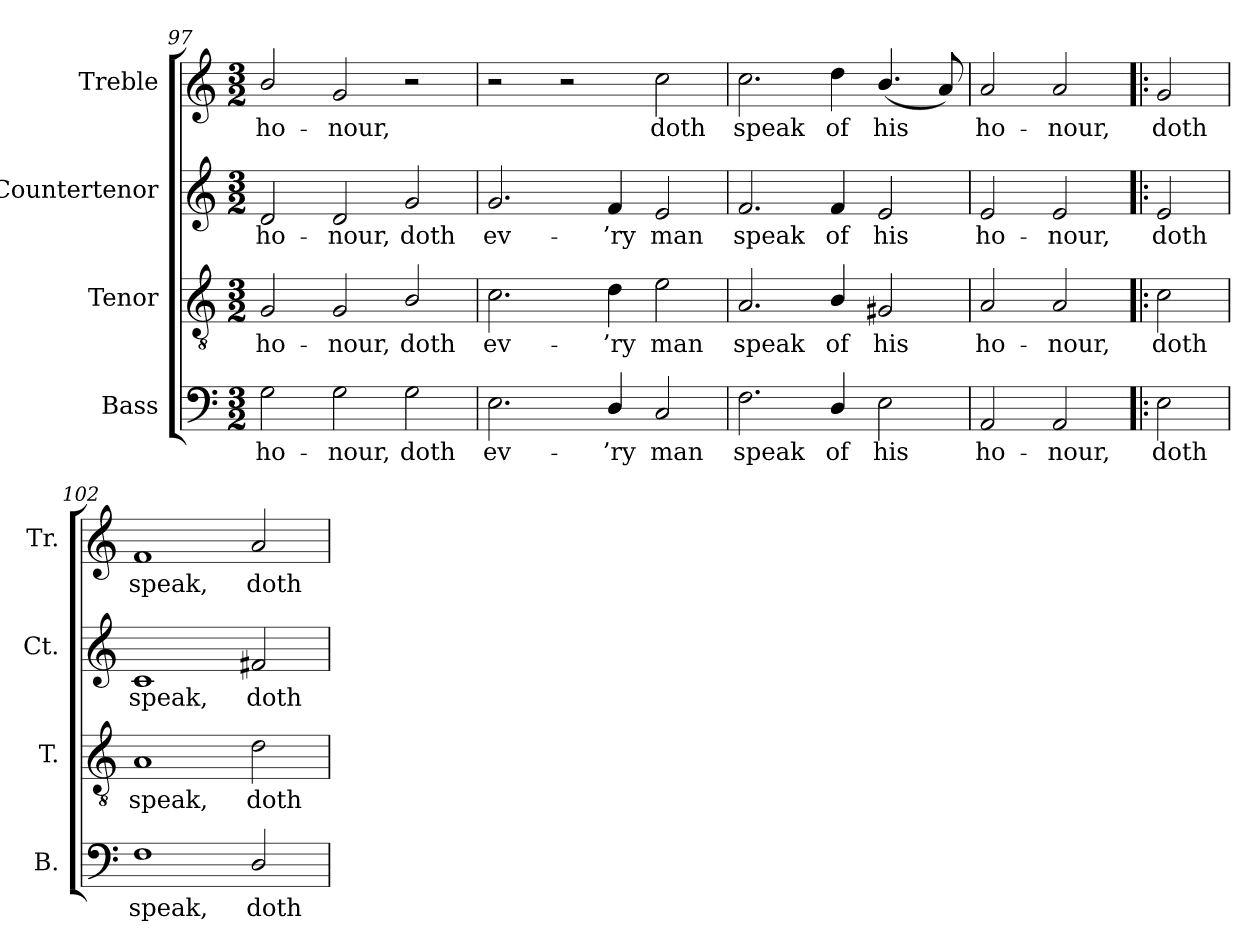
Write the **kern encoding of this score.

**kern	**text	**kern	**text	**kern	**text	**kern	**text
*part4	*part4	*part3	*part3	*part2	*part2	*part1	*part1
*staff4	*staff4	*staff3	*staff3	*staff2	*staff2	*staff1	*staff1
*I"Bass	*	*I"Tenor	*	*I"Countertenor	*	*I"Treble	*
*I'B.	*	*I'T.	*	*I'Ct.	*	*I'Tr.	*
*clefF4	*	*clefGv2	*	*clefG2	*	*clefG2	*
*	*	*ITrd7c12	*	*	*	*	*
*k[]	*	*k[]	*	*k[]	*	*k[]	*
*C:	*	*C:	*	*C:	*	*C:	*
*M3/2	*	*M3/2	*	*M3/2	*	*M3/2	*
=97	=97	=97	=97	=97	=97	=97	=97
!	!LO:LY:b:color=#000000	!	!	!	!	!	!
!	!	!	!LO:LY:b:color=#000000	!	!	!	!
!	!	!	!	!	!LO:LY:b:color=#000000	!	!
!	!	!	!	!	!	!	!LO:LY:b:color=#000000
2Gi\	ho-	2GGi/	ho-	2di/	ho-	2bi/	ho-
!	!LO:LY:b:color=#000000	!	!	!	!	!	!
!	!	!	!LO:LY:b:color=#000000	!	!	!	!
!	!	!	!	!	!LO:LY:b:color=#000000	!	!
!	!	!	!	!	!	!	!LO:LY:b:color=#000000
2Gi\	-nour,	2GGi/	-nour,	2di/	-nour,	2gi/	-nour,
!	!LO:LY:b:color=#000000	!	!	!	!	!	!
!	!	!	!LO:LY:b:color=#000000	!	!	!	!
!	!	!	!	!	!LO:LY:b:color=#000000	!	!
2Gi\	doth	2BBi/	doth	2gi/	doth	2r	.
=98	=98	=98	=98	=98	=98	=98	=98
!	!LO:LY:b:color=#000000	!	!	!	!	!	!
!	!	!	!LO:LY:b:color=#000000	!	!	!	!
!	!	!	!	!	!LO:LY:b:color=#000000	!	!
2.Ei\	ev-	2.Ci\	ev-	2.gi/	ev-	2r	.
.	.	.	.	.	.	2r	.
!	!LO:LY:b:color=#000000	!	!	!	!	!	!
!	!	!	!LO:LY:b:color=#000000	!	!	!	!
!	!	!	!	!	!LO:LY:b:color=#000000	!	!
4Di/	-’ry	4Di\	-’ry	4fi/	-’ry	.	.
!	!LO:LY:b:color=#000000	!	!	!	!	!	!
!	!	!	!LO:LY:b:color=#000000	!	!	!	!
!	!	!	!	!	!LO:LY:b:color=#000000	!	!
!	!	!	!	!	!	!	!LO:LY:b:color=#000000
2Ci/	man	2Ei\	man	2ei/	man	2cci\	doth
=99	=99	=99	=99	=99	=99	=99	=99
!	!LO:LY:b:color=#000000	!	!	!	!	!	!
!	!	!	!LO:LY:b:color=#000000	!	!	!	!
!	!	!	!	!	!LO:LY:b:color=#000000	!	!
!	!	!	!	!	!	!	!LO:LY:b:color=#000000
2.Fi\	speak	2.AAi/	speak	2.fi/	speak	2.cci\	speak
!	!LO:LY:b:color=#000000	!	!	!	!	!	!
!	!	!	!LO:LY:b:color=#000000	!	!	!	!
!	!	!	!	!	!LO:LY:b:color=#000000	!	!
!	!	!	!	!	!	!	!LO:LY:b:color=#000000
4Di/	of	4BBi/	of	4fi/	of	4ddi\	of
!	!LO:LY:b:color=#000000	!	!	!	!	!	!
!	!	!	!LO:LY:b:color=#000000	!	!	!	!
!	!	!	!	!	!LO:LY:b:color=#000000	!	!
!	!	!	!	!	!	!	!LO:LY:b:color=#000000
2Ei\	his	2GG#Xi/	his	2ei/	his	(4.bi/	his
.	.	.	.	.	.	8ai/)	.
=100	=100	=100	=100	=100	=100	=100	=100
!	!LO:LY:b:color=#000000	!	!	!	!	!	!
!	!	!	!LO:LY:b:color=#000000	!	!	!	!
!	!	!	!	!	!LO:LY:b:color=#000000	!	!
!	!	!	!	!	!	!	!LO:LY:b:color=#000000
2AAi/	ho-	2AAi/	ho-	2ei/	ho-	2ai/	ho-
!	!LO:LY:b:color=#000000	!	!	!	!	!	!
!	!	!	!LO:LY:b:color=#000000	!	!	!	!
!	!	!	!	!	!LO:LY:b:color=#000000	!	!
!	!	!	!	!	!	!	!LO:LY:b:color=#000000
2AAi/	-nour,	2AAi/	-nour,	2ei/	-nour,	2ai/	-nour,
!!LO:LB:g=z
=101!|:	=101!|:	=101!|:	=101!|:	=101!|:	=101!|:	=101!|:	=101!|:
!	!LO:LY:b:color=#000000	!	!	!	!	!	!
!	!	!	!LO:LY:b:color=#000000	!	!	!	!
!	!	!	!	!	!LO:LY:b:color=#000000	!	!
!	!	!	!	!	!	!	!LO:LY:b:color=#000000
2Ei\	doth	2Ci\	doth	2ei/	doth	2gi/	doth
=102	=102	=102	=102	=102	=102	=102	=102
!	!LO:LY:b:color=#000000	!	!	!	!	!	!
!	!	!	!LO:LY:b:color=#000000	!	!	!	!
!	!	!	!	!	!LO:LY:b:color=#000000	!	!
!	!	!	!	!	!	!	!LO:LY:b:color=#000000
1Fi	speak,	1AAi	speak,	1ci	speak,	1fi	speak,
!	!LO:LY:b:color=#000000	!	!	!	!	!	!
!	!	!	!LO:LY:b:color=#000000	!	!	!	!
!	!	!	!	!	!LO:LY:b:color=#000000	!	!
!	!	!	!	!	!	!	!LO:LY:b:color=#000000
2Di/	doth	2Di\	doth	2f#Xi/	doth	2ai/	doth
=	=	=	=	=	=	=	=
*-	*-	*-	*-	*-	*-	*-	*-
